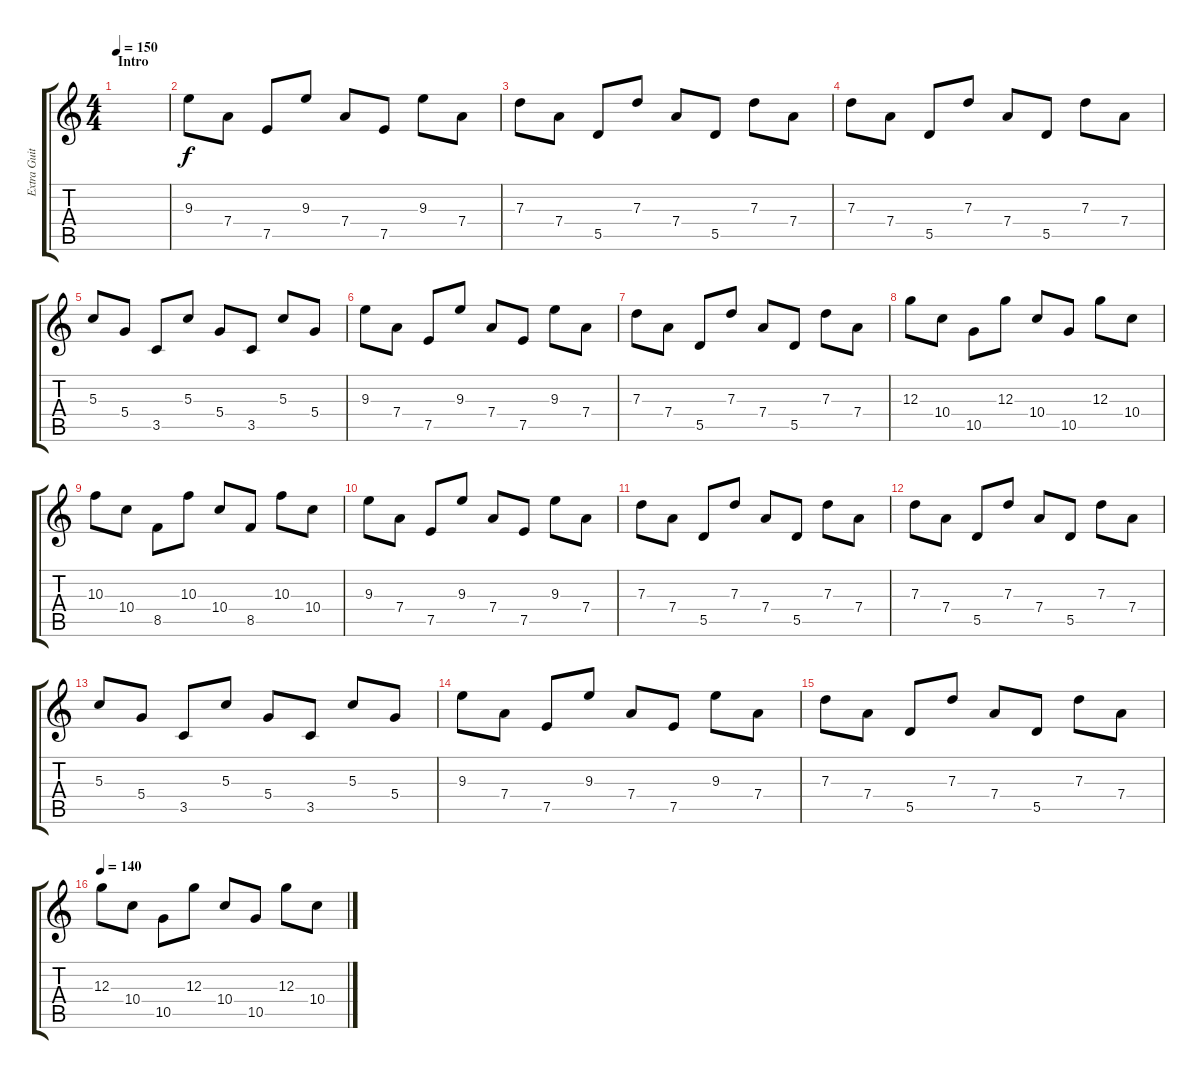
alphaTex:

\track ("Extra Guitar" "Extra Guit") {instrument acousticguitarnylon}
\staff {score tabs}
\tuning (E4 B3 G3 D3 A2 E2) {hide}
\ts (4 4)
\section ("" "Intro")
\tempo 150
\tempo 130
\tempo 150
\clef g2
\ks c
|
9.3.8 7.4.8 7.5.8 9.3.8 7.4.8 7.5.8 9.3.8 7.4.8 |
7.3.8 7.4.8 5.5.8 7.3.8 7.4.8 5.5.8 7.3.8 7.4.8 |
7.3.8 7.4.8 5.5.8 7.3.8 7.4.8 5.5.8 7.3.8 7.4.8 |
5.3.8 5.4.8 3.5.8 5.3.8 5.4.8 3.5.8 5.3.8 5.4.8 |
9.3.8 7.4.8 7.5.8 9.3.8 7.4.8 7.5.8 9.3.8 7.4.8 |
7.3.8 7.4.8 5.5.8 7.3.8 7.4.8 5.5.8 7.3.8 7.4.8 |
12.3.8 10.4.8 10.5.8 12.3.8 10.4.8 10.5.8 12.3.8 10.4.8 |
10.3.8 10.4.8 8.5.8 10.3.8 10.4.8 8.5.8 10.3.8 10.4.8 |
9.3.8 7.4.8 7.5.8 9.3.8 7.4.8 7.5.8 9.3.8 7.4.8 |
7.3.8 7.4.8 5.5.8 7.3.8 7.4.8 5.5.8 7.3.8 7.4.8 |
7.3.8 7.4.8 5.5.8 7.3.8 7.4.8 5.5.8 7.3.8 7.4.8 |
5.3.8 5.4.8 3.5.8 5.3.8 5.4.8 3.5.8 5.3.8 5.4.8 |
9.3.8 7.4.8 7.5.8 9.3.8 7.4.8 7.5.8 9.3.8 7.4.8 |
7.3.8 7.4.8 5.5.8 7.3.8 7.4.8 5.5.8 7.3.8 7.4.8 |
\tempo 140
12.3.8 10.4.8 10.5.8 12.3.8 10.4.8 10.5.8 12.3.8 10.4.8
